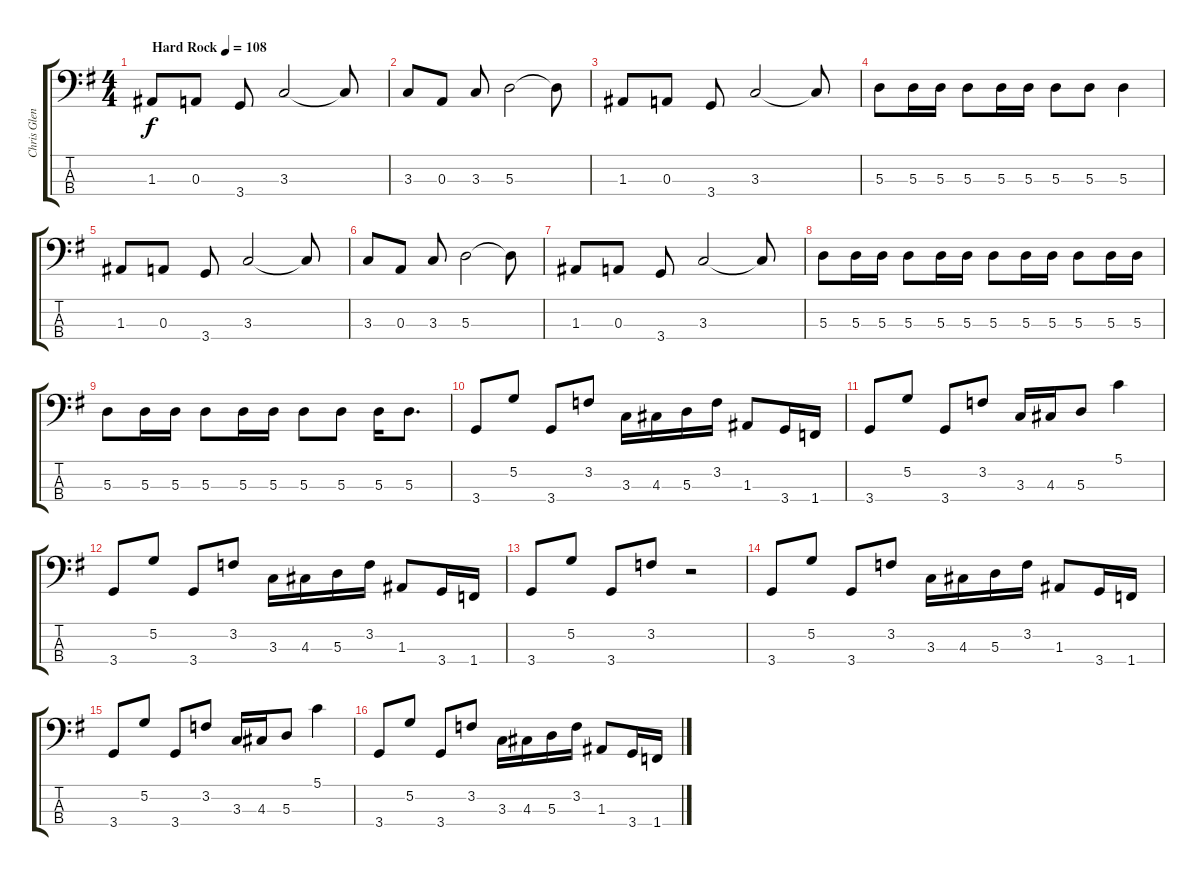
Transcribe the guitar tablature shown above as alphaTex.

\track ("Chris Glen Bass" "Chris Glen") {instrument electricbasspick}
\staff {score tabs}
\tuning (G2 D2 A1 E1) {hide}
\ts (4 4)
\tempo (108 "Hard Rock")
\clef f4
\ks g
1.3.8{dy f instrument electricbasspick} 0.3.8 3.4.8 3.3.2 3.3{t}.8 |
3.3.8 0.3.8 3.3.8 5.3.2 5.3{t}.8 |
1.3.8 0.3.8 3.4.8 3.3.2 3.3{t}.8 |
5.3.8 5.3.16 5.3.16 5.3.8 5.3.16 5.3.16 5.3.8 5.3.8 5.3.4 |
1.3.8 0.3.8 3.4.8 3.3.2 3.3{t}.8 |
3.3.8 0.3.8 3.3.8 5.3.2 5.3{t}.8 |
1.3.8 0.3.8 3.4.8 3.3.2 3.3{t}.8 |
5.3.8 5.3.16 5.3.16 5.3.8 5.3.16 5.3.16 5.3.8 5.3.16 5.3.16 5.3.8 5.3.16 5.3.16 |
5.3.8 5.3.16 5.3.16 5.3.8 5.3.16 5.3.16 5.3.8 5.3.8 5.3.16 5.3.8{d} |
3.4.8 5.2.8 3.4.8 3.2.8 3.3.16 4.3.16 5.3.16 3.2.16 1.3.8 3.4.16 1.4.16 |
3.4.8 5.2.8 3.4.8 3.2.8 3.3.16 4.3.16 5.3.8 5.1.4 |
3.4.8 5.2.8 3.4.8 3.2.8 3.3.16 4.3.16 5.3.16 3.2.16 1.3.8 3.4.16 1.4.16 |
3.4.8 5.2.8 3.4.8 3.2.8 r.2 |
3.4.8 5.2.8 3.4.8 3.2.8 3.3.16 4.3.16 5.3.16 3.2.16 1.3.8 3.4.16 1.4.16 |
3.4.8 5.2.8 3.4.8 3.2.8 3.3.16 4.3.16 5.3.8 5.1.4 |
3.4.8 5.2.8 3.4.8 3.2.8 3.3.16 4.3.16 5.3.16 3.2.16 1.3.8 3.4.16 1.4.16
